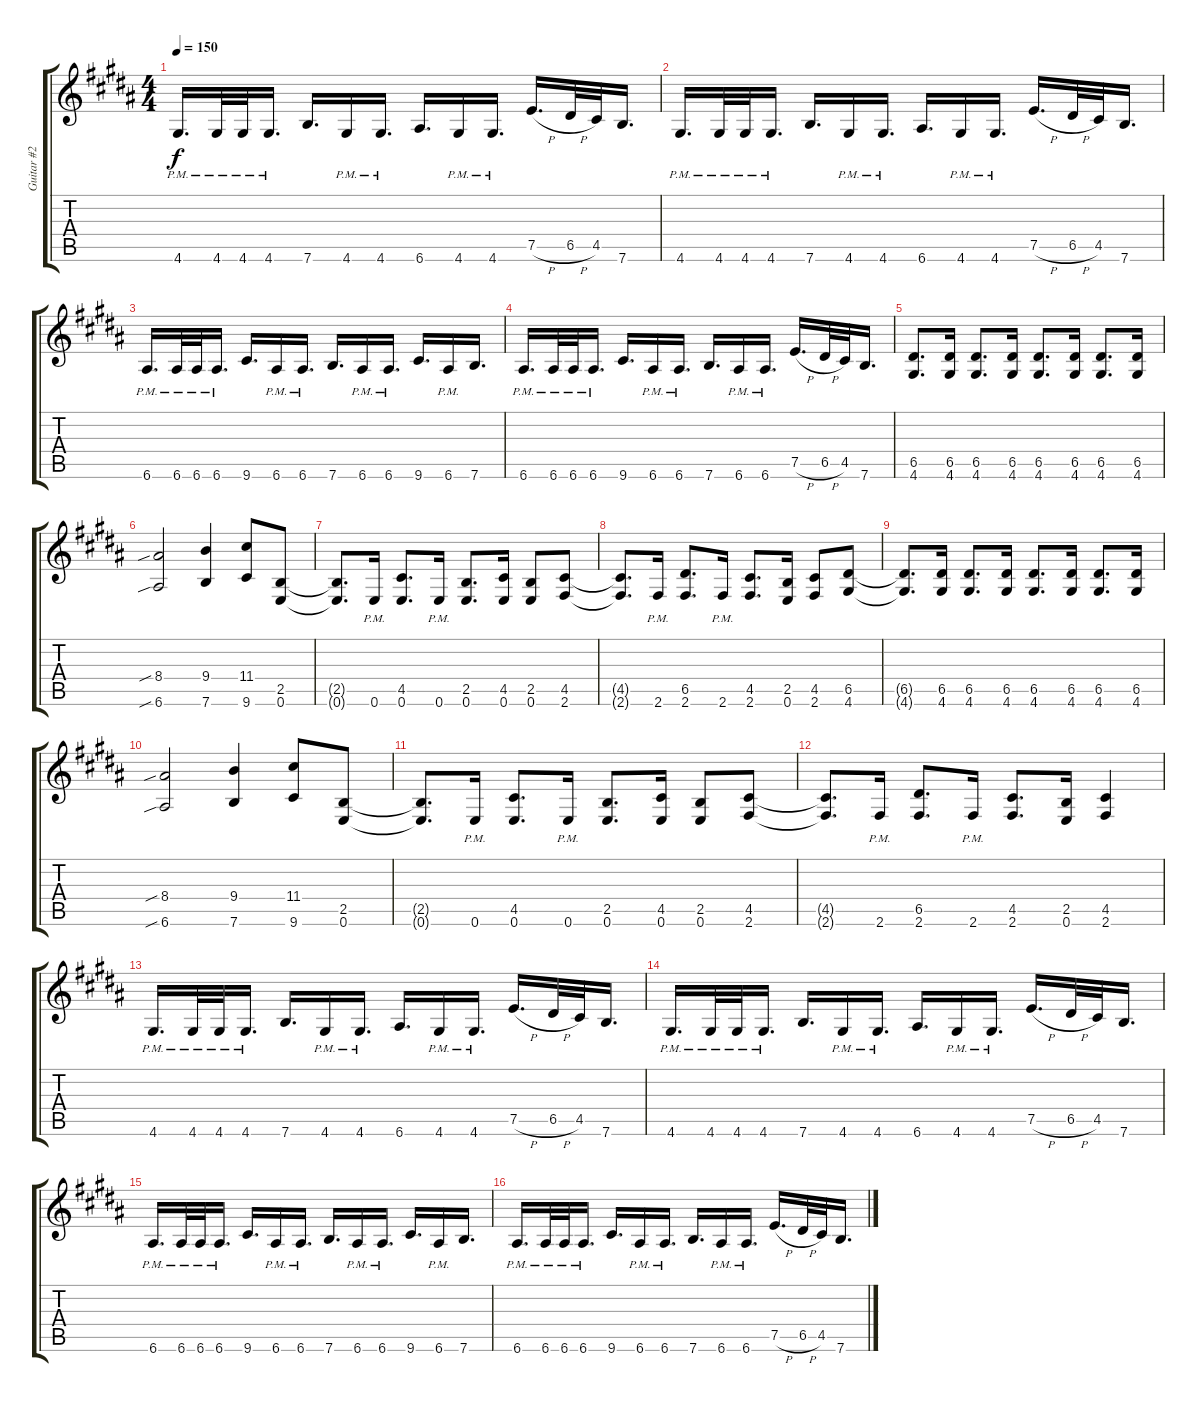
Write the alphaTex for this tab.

\track ("Guitar #2" "Guitar #2") {instrument distortionguitar}
\staff {score tabs}
\tuning (E4 B3 G3 D3 A2 E2) {hide}
\ts (4 4)
\tempo 150
\clef g2
\ks b
4.6{pm}.16{d dy f} 4.6{pm}.32 4.6{pm}.32 4.6{pm}.16{d} 7.6.16{d} 4.6{pm}.16 4.6{pm}.16{d} 6.6.16{d} 4.6{pm}.16 4.6{pm}.16{d} 7.5{h}.16{d} 6.5{h}.32 4.5.32 7.6.16{d} |
\ks g#minor
4.6{pm}.16{d} 4.6{pm}.32 4.6{pm}.32 4.6{pm}.16{d} 7.6.16{d} 4.6{pm}.16 4.6{pm}.16{d} 6.6.16{d} 4.6{pm}.16 4.6{pm}.16{d} 7.5{h}.16{d} 6.5{h}.32 4.5.32 7.6.16{d} |
6.6{pm}.16{d} 6.6{pm}.32 6.6{pm}.32 6.6{pm}.16{d} 9.6.16{d} 6.6{pm}.16 6.6{pm}.16{d} 7.6.16{d} 6.6{pm}.16 6.6{pm}.16{d} 9.6.16{d} 6.6{pm}.16 7.6.16{d} |
6.6{pm}.16{d} 6.6{pm}.32 6.6{pm}.32 6.6{pm}.16{d} 9.6.16{d} 6.6{pm}.16 6.6{pm}.16{d} 7.6.16{d} 6.6{pm}.16 6.6{pm}.16{d} 7.5{h}.16{d} 6.5{h}.32 4.5.32 7.6.16{d} |
\ks b
(6.5 4.6).8{d} (6.5 4.6).16 (6.5 4.6).8{d} (6.5 4.6).16 (6.5 4.6).8{d} (6.5 4.6).16 (6.5 4.6).8{d} (6.5 4.6).16 |
\ks g#minor
(8.4{sib} 6.6{sib}).2 (9.4 7.6).4 (11.4 9.6).8 (2.5 0.6).8 |
(2.5{t} 0.6{t}).8{d} 0.6{pm}.16 (4.5 0.6).8{d} 0.6{pm}.16 (2.5 0.6).8{d} (4.5 0.6).16 (2.5 0.6).8 (4.5 2.6).8 |
(4.5{t} 2.6{t}).8{d} 2.6{pm}.16 (6.5 2.6).8{d} 2.6{pm}.16 (4.5 2.6).8{d} (2.5 0.6).16 (4.5 2.6).8 (6.5 4.6).8 |
\ks b
(6.5{t} 4.6{t}).8{d} (6.5 4.6).16 (6.5 4.6).8{d} (6.5 4.6).16 (6.5 4.6).8{d} (6.5 4.6).16 (6.5 4.6).8{d} (6.5 4.6).16 |
\ks g#minor
(8.4{sib} 6.6{sib}).2 (9.4 7.6).4 (11.4 9.6).8 (2.5 0.6).8 |
(2.5{t} 0.6{t}).8{d} 0.6{pm}.16 (4.5 0.6).8{d} 0.6{pm}.16 (2.5 0.6).8{d} (4.5 0.6).16 (2.5 0.6).8 (4.5 2.6).8 |
(4.5{t} 2.6{t}).8{d} 2.6{pm}.16 (6.5 2.6).8{d} 2.6{pm}.16 (4.5 2.6).8{d} (2.5 0.6).16 (4.5 2.6).4 |
\ks b
4.6{pm}.16{d} 4.6{pm}.32 4.6{pm}.32 4.6{pm}.16{d} 7.6.16{d} 4.6{pm}.16 4.6{pm}.16{d} 6.6.16{d} 4.6{pm}.16 4.6{pm}.16{d} 7.5{h}.16{d} 6.5{h}.32 4.5.32 7.6.16{d} |
\ks g#minor
4.6{pm}.16{d} 4.6{pm}.32 4.6{pm}.32 4.6{pm}.16{d} 7.6.16{d} 4.6{pm}.16 4.6{pm}.16{d} 6.6.16{d} 4.6{pm}.16 4.6{pm}.16{d} 7.5{h}.16{d} 6.5{h}.32 4.5.32 7.6.16{d} |
6.6{pm}.16{d} 6.6{pm}.32 6.6{pm}.32 6.6{pm}.16{d} 9.6.16{d} 6.6{pm}.16 6.6{pm}.16{d} 7.6.16{d} 6.6{pm}.16 6.6{pm}.16{d} 9.6.16{d} 6.6{pm}.16 7.6.16{d} |
6.6{pm}.16{d} 6.6{pm}.32 6.6{pm}.32 6.6{pm}.16{d} 9.6.16{d} 6.6{pm}.16 6.6{pm}.16{d} 7.6.16{d} 6.6{pm}.16 6.6{pm}.16{d} 7.5{h}.16{d} 6.5{h}.32 4.5.32 7.6.16{d}
